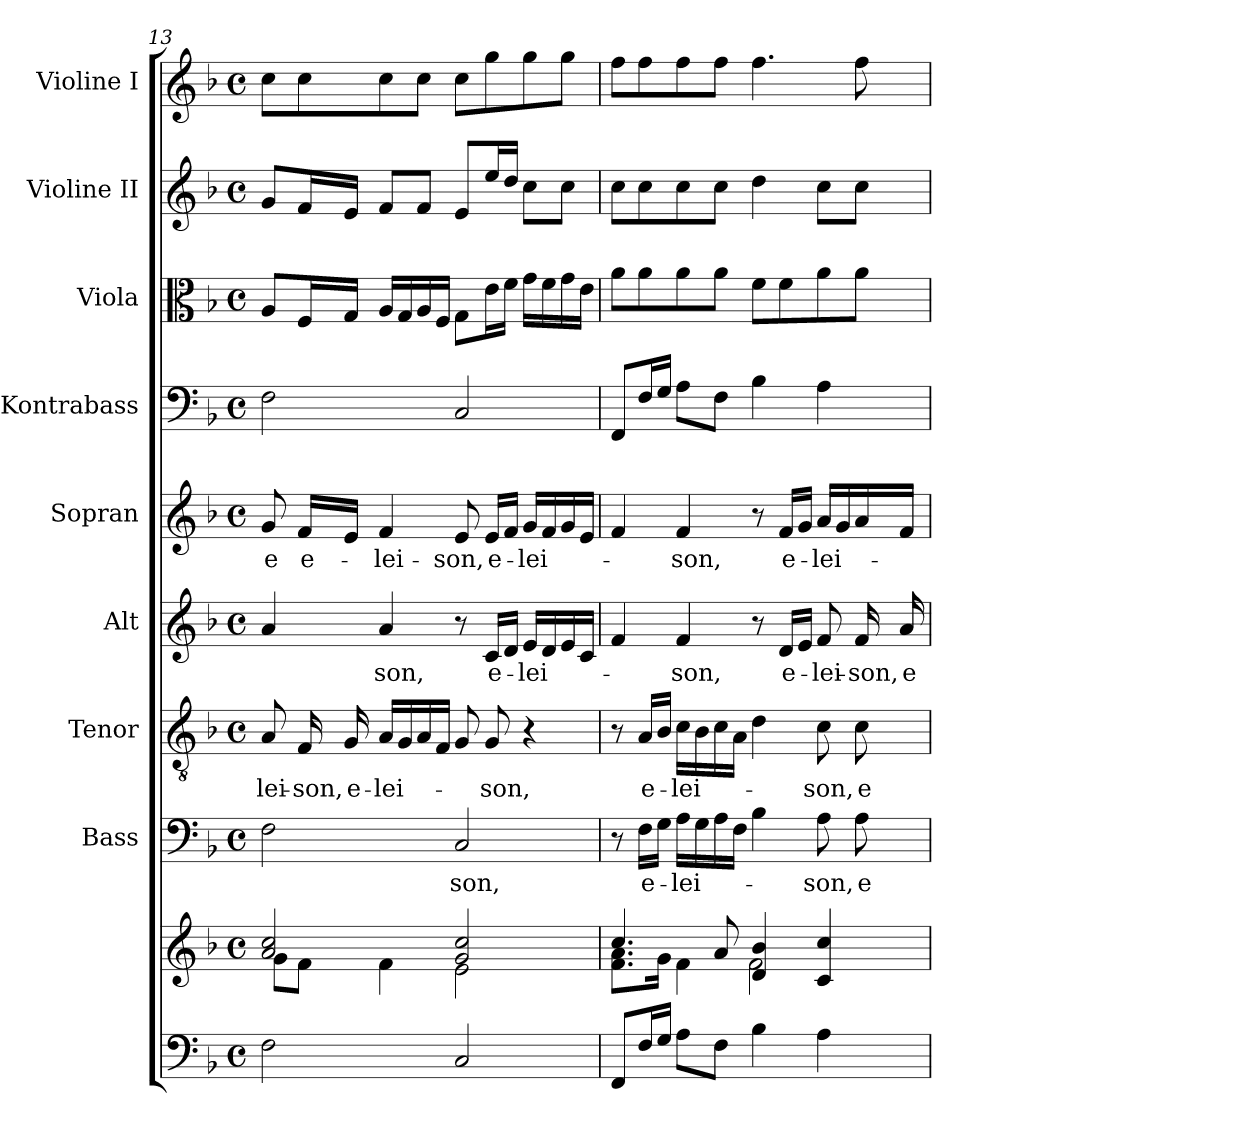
**kern	**kern	**kern	**text	**kern	**text	**kern	**text	**kern	**text	**kern	**kern	**kern	**kern
*part9	*part9	*part8	*part8	*part7	*part7	*part6	*part6	*part5	*part5	*part4	*part3	*part2	*part1
*staff10	*staff9	*staff8	*staff8	*staff7	*staff7	*staff6	*staff6	*staff5	*staff5	*staff4	*staff3	*staff2	*staff1
*	*	*I"Bass	*	*I"Tenor	*	*I"Alt	*	*I"Sopran	*	*I"Kontrabass	*I"Viola	*I"Violine II	*I"Violine I
*	*	*I'B.	*	*I'T.	*	*I'A.	*	*I'S.	*	*I'Kb.	*I'Vla.	*I'Vl. II	*I'Vl. I
!!LO:PB:g=z
*clefF4	*clefG2	*clefF4	*	*clefGv2	*	*clefG2	*	*clefG2	*	*clefF4	*clefC3	*clefG2	*clefG2
*	*	*	*	*	*	*	*	*	*	*ITrd7c12	*	*	*
*k[b-]	*k[b-]	*k[b-]	*	*k[b-]	*	*k[b-]	*	*k[b-]	*	*k[b-]	*k[b-]	*k[b-]	*k[b-]
*F:	*F:	*F:	*	*F:	*	*F:	*	*F:	*	*F:	*F:	*F:	*F:
*M4/4	*M4/4	*M4/4	*	*M4/4	*	*M4/4	*	*M4/4	*	*M4/4	*M4/4	*M4/4	*M4/4
*met(c)	*met(c)	*met(c)	*	*met(c)	*	*met(c)	*	*met(c)	*	*met(c)	*met(c)	*met(c)	*met(c)
=13	=13	=13	=13	=13	=13	=13	=13	=13	=13	=13	=13	=13	=13
*	*^	*	*	*	*	*	*	*	*	*	*	*	*
!	!	!	!	!	!	!LO:LY:b	!	!	!	!LO:LY:b	!	!	!	!
2F\	2a/ 2cc/	8g\L	2F\	.	8A/	-lei-	4a/	.	8g/	-e	2FF\	8A/L	8g/L	8cc\L
!	!	!	!	!	!	!LO:LY:b	!	!	!	!LO:LY:b	!	!	!	!
.	.	8f\J	.	.	16F/	-son,	.	.	16f/LL	e-	.	16F/L	16f/L	8cc\
!	!	!	!	!	!	!LO:LY:b	!	!	!	!	!	!	!	!
.	.	.	.	.	16G/	e-	.	.	16e/JJ	.	.	16G/JJ	16e/JJ	.
!	!	!	!	!	!	!LO:LY:b	!	!LO:LY:b	!	!LO:LY:b	!	!	!	!
.	.	4f\	.	.	16A/LL	-lei-	4a/	-son,	4f/	-lei-	.	16A/LL	8f/L	8cc\
.	.	.	.	.	16G/	.	.	.	.	.	.	16G/	.	.
.	.	.	.	.	16A/	.	.	.	.	.	.	16A/	8f/J	8cc\J
.	.	.	.	.	16F/JJ	.	.	.	.	.	.	16F/JJ	.	.
!	!	!	!	!LO:LY:b	!	!	!	!	!	!LO:LY:b	!	!	!	!
2C/	2g/ 2cc/	2e\	2C/	-son,	8G/	.	8r	.	8e/	-son,	2CC/	8G\L	8e/L	8cc\L
!	!	!	!	!	!	!LO:LY:b	!	!LO:LY:b	!	!LO:LY:b	!	!	!	!
.	.	.	.	.	8G/	-son,	16c/LL	e-	16e/LL	e-	.	16e\L	16ee/L	8gg\
.	.	.	.	.	.	.	16d/JJ	.	16f/JJ	.	.	16f\JJ	16dd/JJ	.
!	!	!	!	!	!	!	!	!LO:LY:b	!	!LO:LY:b	!	!	!	!
.	.	.	.	.	4r	.	16e/LL	-lei-	16g/LL	-lei-	.	16g\LL	8cc\L	8gg\
.	.	.	.	.	.	.	16d/	.	16f/	.	.	16f\	.	.
.	.	.	.	.	.	.	16e/	.	16g/	.	.	16g\	8cc\J	8gg\J
.	.	.	.	.	.	.	16c/JJ	.	16e/JJ	.	.	16e\JJ	.	.
=14	=14	=14	=14	=14	=14	=14	=14	=14	=14	=14	=14	=14	=14	=14
8FF/L	4.cc/	8.f\ 8.a\L	8r	.	8r	.	4f/	.	4f/	.	8FFF/L	8a\L	8cc\L	8ff\L
!	!	!	!	!LO:LY:b	!	!LO:LY:b	!	!	!	!	!	!	!	!
16F/L	.	.	16F\LL	e-	16A/LL	e-	.	.	.	.	16FF/L	8a\	8cc\	8ff\
16G/JJ	.	16g\Jk	16G\JJ	.	16B-/JJ	.	.	.	.	.	16GG/JJ	.	.	.
!	!	!	!	!LO:LY:b	!	!LO:LY:b	!	!LO:LY:b	!	!LO:LY:b	!	!	!	!
8A\L	.	4f\	16A\LL	-lei-	16c\LL	-lei-	4f/	-son,	4f/	-son,	8AA\L	8a\	8cc\	8ff\
.	.	.	16G\	.	16B-\	.	.	.	.	.	.	.	.	.
8F\J	8a/	.	16A\	.	16c\	.	.	.	.	.	8FF\J	8a\J	8cc\J	8ff\J
.	.	.	16F\JJ	.	16A\JJ	.	.	.	.	.	.	.	.	.
4B-\	4d/ 4b-/	2f\	4B-\	.	4d\	.	8r	.	8r	.	4BB-\	8f\L	4dd\	4.ff\
!	!	!	!	!	!	!	!	!LO:LY:b	!	!LO:LY:b	!	!	!	!
.	.	.	.	.	.	.	16d/LL	e-	16f/LL	e-	.	8f\	.	.
.	.	.	.	.	.	.	16e/JJ	.	16g/JJ	.	.	.	.	.
!	!	!	!	!LO:LY:b	!	!LO:LY:b	!	!LO:LY:b	!	!LO:LY:b	!	!	!	!
4A\	4c/ 4cc/	.	8A\	-son,	8c\	-son,	8f/	-lei-	16a/LL	-lei-	4AA\	8a\	8cc\L	.
.	.	.	.	.	.	.	.	.	16g/	.	.	.	.	.
!	!	!	!	!LO:LY:b	!	!LO:LY:b	!	!LO:LY:b	!	!	!	!	!	!
.	.	.	8A\	e-	8c\	e-	16f/	-son,	16a/	.	.	8a\J	8cc\J	8ff\
!	!	!	!	!	!	!	!	!LO:LY:b	!	!	!	!	!	!
.	.	.	.	.	.	.	16a/	e-	16f/JJ	.	.	.	.	.
*	*v	*v	*	*	*	*	*	*	*	*	*	*	*	*
=	=	=	=	=	=	=	=	=	=	=	=	=	=
*-	*-	*-	*-	*-	*-	*-	*-	*-	*-	*-	*-	*-	*-
